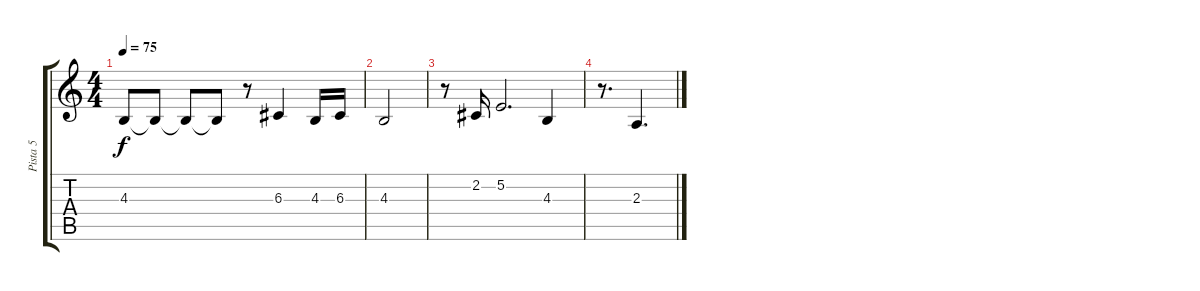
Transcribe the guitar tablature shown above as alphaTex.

\track ("Pista 5" "Pista 5") {instrument choiraahs}
\staff {score tabs}
\tuning (E4 B3 G3 D3 A2 E2) {hide}
\ts (4 4)
\tempo 75
\clef g2
\ks c
4.3.8{dy f} 4.3{t}.8 4.3{t}.8 4.3{t}.8 r.8 6.3.4 4.3.16 6.3.16 |
4.3.2 |
r.8 2.2.16 5.2.2{d} 4.3.4 |
r.8{d} 2.3.4{d}
